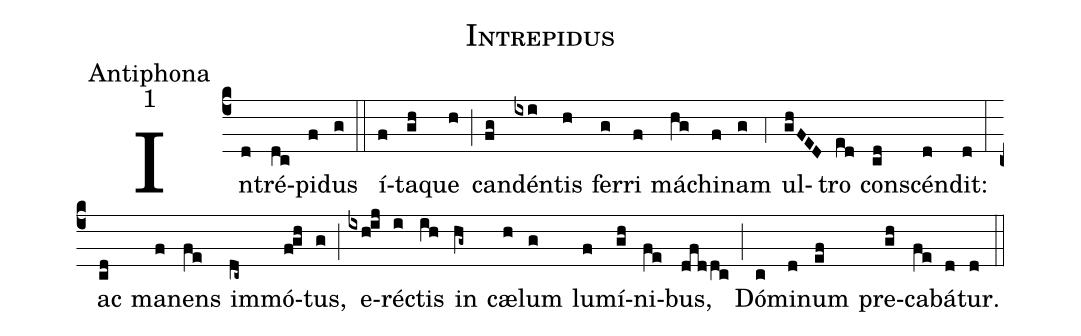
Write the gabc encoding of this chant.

name:Intrepidus;
office-part:Antiphona;
mode:1;
%%
(c4) In(d)tré(dc)pi(f)dus(g) (::) í(f)ta(gh)que(h) (;) can(fg)dén(ixi)tis(h) fer(g)ri(f) má(hg)chi(f)nam(g) (;4) ul(ghFED)tro(ed) con(cd)scén(d)dit:(d) (:) ac(cd) ma(f)nens(fe) im(dc~)mó(f!gh)tus,(g) (;) e(ixh!ij)ré(i)ctis(ih) in(hg~) cæ(h)lum(g) lu(f)mí(gh)ni(fe)bus,(dfddc) (;) Dó(c)mi(d)num(ef) pre(gh)ca(fe)bá(d)tur.(d) (::)
